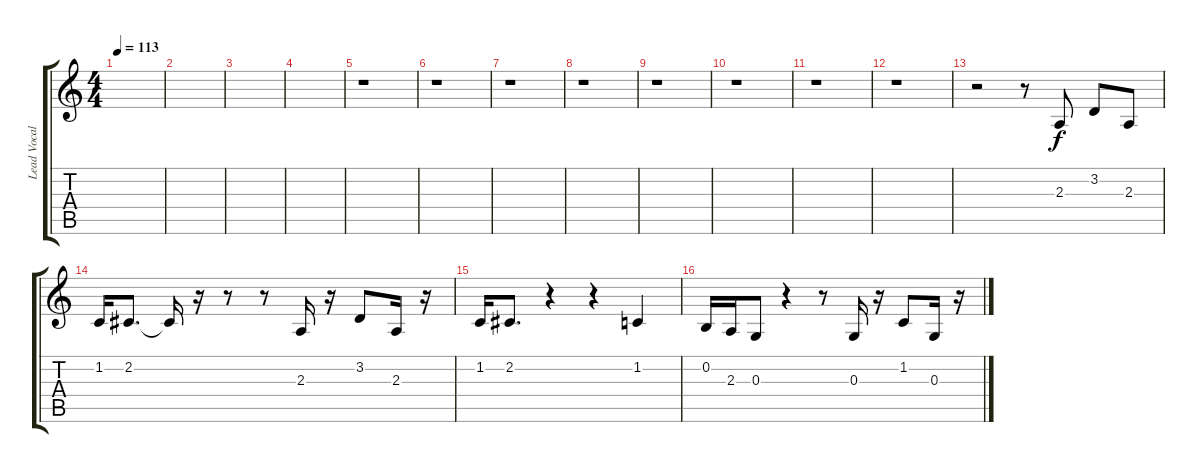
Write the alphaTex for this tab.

\track ("Lead Vocal          " "Lead Vocal") {instrument synthbrass2}
\staff {score tabs}
\tuning (E4 B3 G3 D3 A2 E2) {hide}
\ts (4 4)
\tempo 113
\clef g2
\ks c
|
|
|
|
r.1 |
r.1 |
r.1 |
r.1 |
r.1 |
r.1 |
r.1 |
r.1 |
r.2 r.8 2.3.8 3.2.8 2.3.8 |
1.2.16 2.2.8{d} 2.2{t}.16 r.16 r.8 r.8 2.3.16 r.16 3.2.8 2.3.16 r.16 |
1.2.16 2.2.8{d} r.4 r.4 1.2.4 |
0.2.16 2.3.16 0.3.8 r.4 r.8 0.3.16 r.16 1.2.8 0.3.16 r.16
